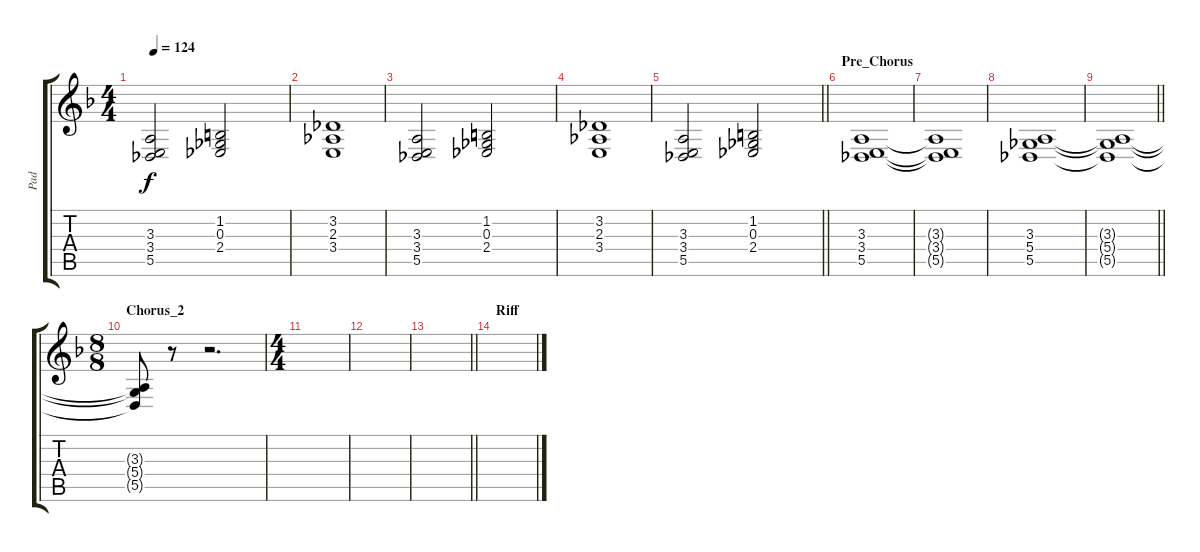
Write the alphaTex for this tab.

\track ("Pad" "Pad") {instrument synthstrings1}
\staff {score tabs}
\tuning (Eb4 Bb3 Gb3 Db3 Ab2 Eb2) {hide}
\ts (4 4)
\tempo 124
\clef g2
\ks f
(3.3 3.4 5.5).2{dy f} (1.2 0.3 2.4).2 |
(3.2 2.3 3.4).1 |
(3.3 3.4 5.5).2 (1.2 0.3 2.4).2 |
(3.2 2.3 3.4).1 |
\barLineRight lightlight
(3.3 3.4 5.5).2 (1.2 0.3 2.4).2 |
\section ("" "Pre_Chorus")
(3.3 3.4 5.5).1 |
(3.3{t} 3.4{t} 5.5{t}).1 |
(3.3 5.4 5.5).1 |
\barLineRight lightlight
(3.3{t} 5.4{t} 5.5{t}).1 |
\ts (8 8)
\section ("" "Chorus_2")
(3.3{t} 5.4{t} 5.5{t}).8 r.8 r.2{d} |
\ts (4 4)
|
|
\barLineRight lightlight
|
\section ("" "Riff")
